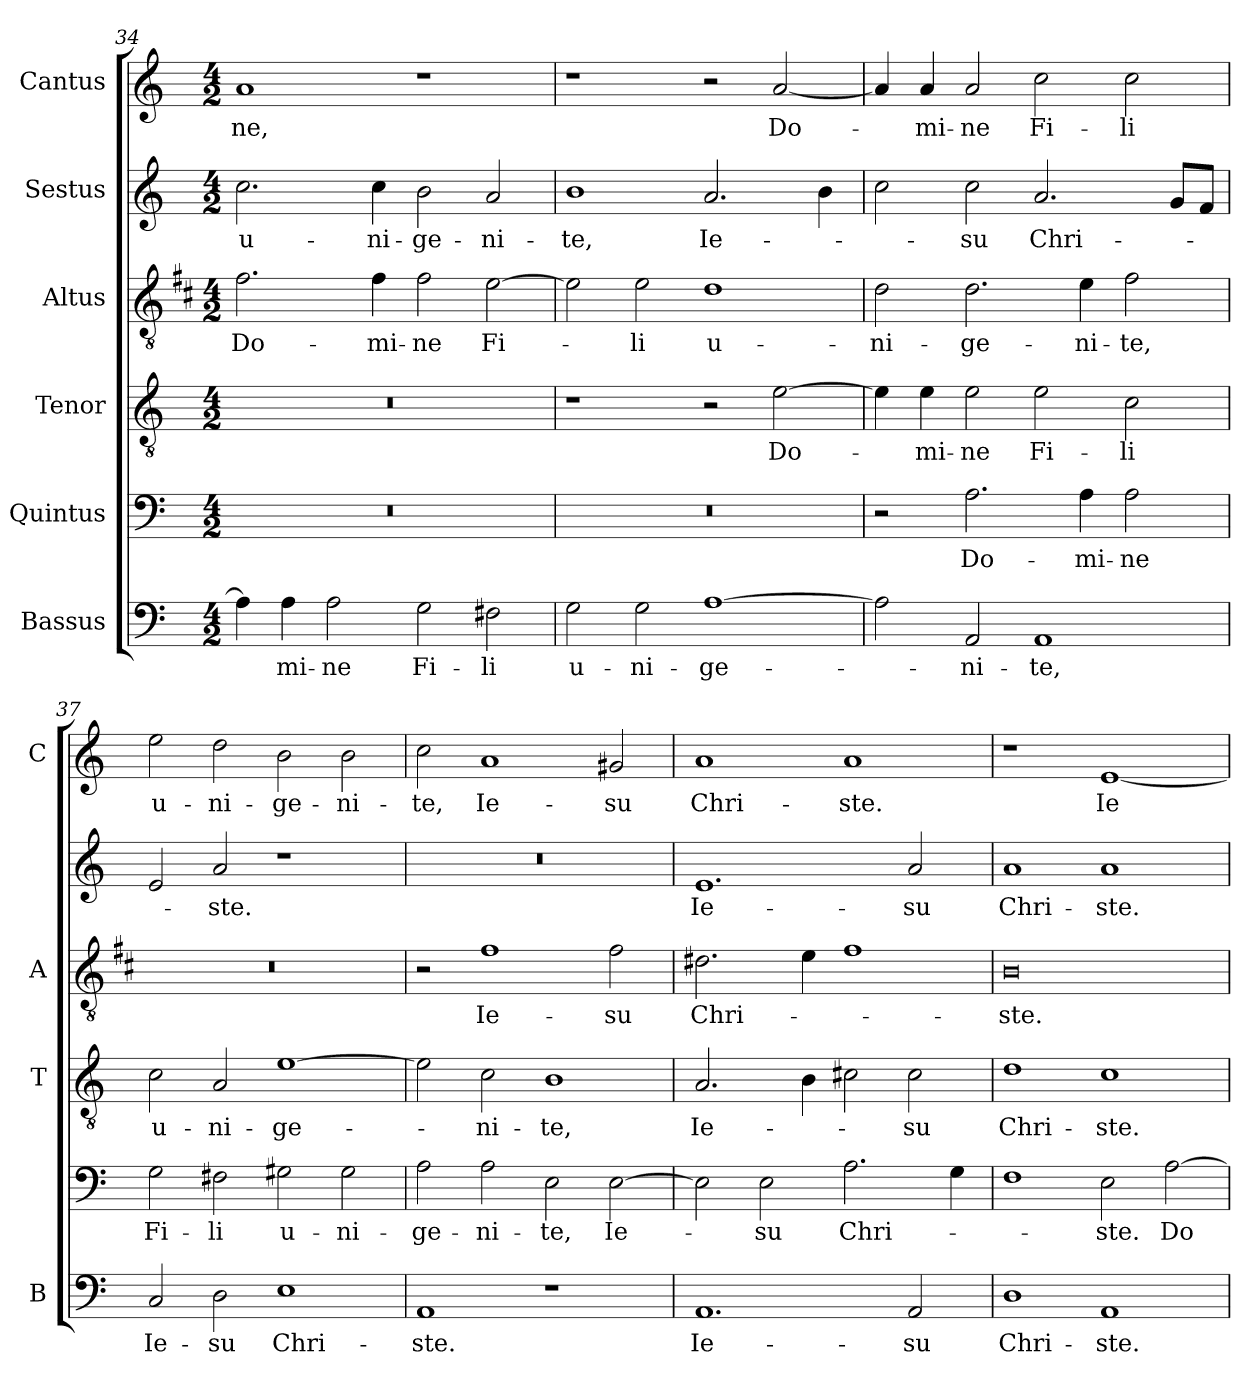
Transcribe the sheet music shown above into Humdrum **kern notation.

**kern	**text	**kern	**text	**kern	**text	**kern	**text	**kern	**text	**kern	**text
*part6	*part6	*part5	*part5	*part4	*part4	*part3	*part3	*part2	*part2	*part1	*part1
*staff6	*staff6	*staff5	*staff5	*staff4	*staff4	*staff3	*staff3	*staff2	*staff2	*staff1	*staff1
*I"Bassus	*	*I"Quintus	*	*I"Tenor	*	*I"Altus	*	*I"Sestus	*	*I"Cantus	*
*I'B	*	*	*	*I'T	*	*I'A	*	*	*	*I'C	*
!!LO:LB:g=z
*clefF4	*	*clefF4	*	*clefGv2	*	*clefGv2	*	*clefG2	*	*clefG2	*
*	*	*	*	*	*	*ITrd1c2	*	*	*	*	*
*k[]	*	*k[]	*	*k[]	*	*k[]	*	*k[]	*	*k[]	*
*C:	*	*C:	*	*C:	*	*C:	*	*C:	*	*C:	*
*M4/2	*	*M4/2	*	*M4/2	*	*M4/2	*	*M4/2	*	*M4/2	*
=34	=34	=34	=34	=34	=34	=34	=34	=34	=34	=34	=34
!	!	!	!	!	!	!	!LO:LY:b	!	!LO:LY:b	!	!LO:LY:b
4A\]	.	0r	.	0r	.	2.e\	Do-	2.cc\	u-	1a	-ne,
!	!LO:LY:b	!	!	!	!	!	!	!	!	!	!
4A\	-mi-	.	.	.	.	.	.	.	.	.	.
!	!LO:LY:b	!	!	!	!	!	!	!	!	!	!
2A\	-ne	.	.	.	.	.	.	.	.	.	.
!	!	!	!	!	!	!	!LO:LY:b	!	!LO:LY:b	!	!
.	.	.	.	.	.	4e\	-mi-	4cc\	-ni-	.	.
!	!LO:LY:b	!	!	!	!	!	!LO:LY:b	!	!LO:LY:b	!	!
2G\	Fi-	.	.	.	.	2e\	-ne	2b\	-ge-	1r	.
!	!LO:LY:b	!	!	!	!	!	!LO:LY:b	!	!LO:LY:b	!	!
2F#X\	-li	.	.	.	.	[2d\	Fi-	2a/	-ni-	.	.
=35	=35	=35	=35	=35	=35	=35	=35	=35	=35	=35	=35
!	!LO:LY:b	!	!	!	!	!	!	!	!LO:LY:b	!	!
2G\	u-	0r	.	1r	.	2d\]	.	1b	-te,	1r	.
!	!LO:LY:b	!	!	!	!	!	!LO:LY:b	!	!	!	!
2G\	-ni-	.	.	.	.	2d\	-li	.	.	.	.
!	!LO:LY:b	!	!	!	!	!	!LO:LY:b	!	!LO:LY:b	!	!
[1A	-ge-	.	.	2r	.	1c	u-	2.a/	Ie-	2r	.
!	!	!	!	!	!LO:LY:b	!	!	!	!	!	!LO:LY:b
.	.	.	.	[2e\	Do-	.	.	.	.	[2a/	Do-
.	.	.	.	.	.	.	.	4b\	.	.	.
=36	=36	=36	=36	=36	=36	=36	=36	=36	=36	=36	=36
!	!	!	!	!	!	!	!LO:LY:b	!	!	!	!
2A\]	.	2r	.	4e\]	.	2c\	-ni-	2cc\	.	4a/]	.
!	!	!	!	!	!LO:LY:b	!	!	!	!	!	!LO:LY:b
.	.	.	.	4e\	-mi-	.	.	.	.	4a/	-mi-
!	!LO:LY:b	!	!LO:LY:b	!	!LO:LY:b	!	!LO:LY:b	!	!LO:LY:b	!	!LO:LY:b
2AA/	-ni-	2.A\	Do-	2e\	-ne	2.c\	-ge-	2cc\	-su	2a/	-ne
!	!LO:LY:b	!	!	!	!LO:LY:b	!	!	!	!LO:LY:b	!	!LO:LY:b
1AA	-te,	.	.	2e\	Fi-	.	.	2.a/	Chri-	2cc\	Fi-
!	!	!	!LO:LY:b	!	!	!	!LO:LY:b	!	!	!	!
.	.	4A\	-mi-	.	.	4d\	-ni-	.	.	.	.
!	!	!	!LO:LY:b	!	!LO:LY:b	!	!LO:LY:b	!	!	!	!LO:LY:b
.	.	2A\	-ne	2c\	-li	2e\	-te,	.	.	2cc\	-li
.	.	.	.	.	.	.	.	8g/L	.	.	.
.	.	.	.	.	.	.	.	8f/J	.	.	.
=37	=37	=37	=37	=37	=37	=37	=37	=37	=37	=37	=37
!	!LO:LY:b	!	!LO:LY:b	!	!LO:LY:b	!	!	!	!	!	!LO:LY:b
2C/	Ie-	2G\	Fi-	2c\	u-	0r	.	2e/	.	2ee\	u-
!	!LO:LY:b	!	!LO:LY:b	!	!LO:LY:b	!	!	!	!LO:LY:b	!	!LO:LY:b
2D\	-su	2F#X\	-li	2A/	-ni-	.	.	2a/	-ste.	2dd\	-ni-
!	!LO:LY:b	!	!LO:LY:b	!	!LO:LY:b	!	!	!	!	!	!LO:LY:b
1E	Chri-	2G#X\	u-	[1e	-ge-	.	.	1r	.	2b\	-ge-
!	!	!	!LO:LY:b	!	!	!	!	!	!	!	!LO:LY:b
.	.	2G#\	-ni-	.	.	.	.	.	.	2b\	-ni-
=38	=38	=38	=38	=38	=38	=38	=38	=38	=38	=38	=38
!	!LO:LY:b	!	!LO:LY:b	!	!	!	!	!	!	!	!LO:LY:b
1AA	-ste.	2A\	-ge-	2e\]	.	2r	.	0r	.	2cc\	-te,
!	!	!	!LO:LY:b	!	!LO:LY:b	!	!LO:LY:b	!	!	!	!LO:LY:b
.	.	2A\	-ni-	2c\	-ni-	1e	Ie-	.	.	1a	Ie-
!	!	!	!LO:LY:b	!	!LO:LY:b	!	!	!	!	!	!
1r	.	2E\	-te,	1B	-te,	.	.	.	.	.	.
!	!	!	!LO:LY:b	!	!	!	!LO:LY:b	!	!	!	!LO:LY:b
.	.	[2E\	Ie-	.	.	2e\	-su	.	.	2g#X/	-su
!!LO:LB:g=z
=39	=39	=39	=39	=39	=39	=39	=39	=39	=39	=39	=39
!	!LO:LY:b	!	!	!	!LO:LY:b	!	!LO:LY:b	!	!LO:LY:b	!	!LO:LY:b
1.AA	Ie-	2E\]	.	2.A/	Ie-	2.c#X\	Chri-	1.e	Ie-	1a	Chri-
!	!	!	!LO:LY:b	!	!	!	!	!	!	!	!
.	.	2E\	-su	.	.	.	.	.	.	.	.
.	.	.	.	4B\	.	4d\	.	.	.	.	.
!	!	!	!LO:LY:b	!	!	!	!	!	!	!	!LO:LY:b
.	.	2.A\	Chri-	2c#X\	.	1e	.	.	.	1a	-ste.
!	!LO:LY:b	!	!	!	!LO:LY:b	!	!	!	!LO:LY:b	!	!
2AA/	-su	.	.	2c#\	-su	.	.	2a/	-su	.	.
.	.	4G\	.	.	.	.	.	.	.	.	.
=40	=40	=40	=40	=40	=40	=40	=40	=40	=40	=40	=40
!	!LO:LY:b	!	!	!	!LO:LY:b	!	!LO:LY:b	!	!LO:LY:b	!	!
1D	Chri-	1F	.	1d	Chri-	0A	-ste.	1a	Chri-	1r	.
!	!LO:LY:b	!	!LO:LY:b	!	!LO:LY:b	!	!	!	!LO:LY:b	!	!LO:LY:b
1AA	-ste.	2E\	-ste.	1c	-ste.	.	.	1a	-ste.	[1e	Ie-
!	!	!	!LO:LY:b	!	!	!	!	!	!	!	!
.	.	[2A\	Do-	.	.	.	.	.	.	.	.
=	=	=	=	=	=	=	=	=	=	=	=
*-	*-	*-	*-	*-	*-	*-	*-	*-	*-	*-	*-
